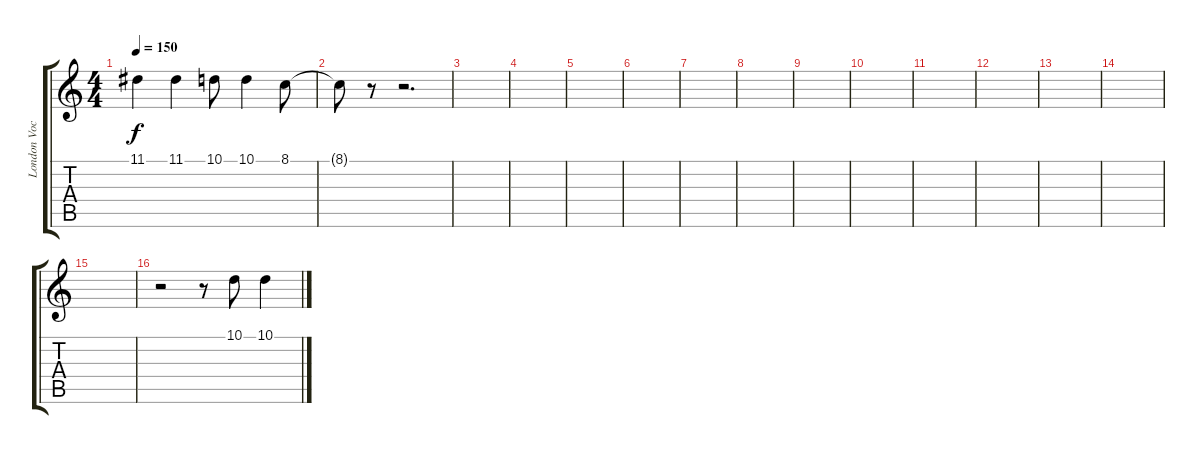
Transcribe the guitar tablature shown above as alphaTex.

\track ("London Vocals" "London Voc") {instrument flute}
\staff {score tabs}
\tuning (E4 B3 G3 D3 A2 E2) {hide}
\ts (4 4)
\tempo 150
\clef g2
\ks c
11.1.4{dy f} 11.1.4 10.1.8 10.1.4 8.1.8 |
8.1{t}.8 r.8 r.2{d} |
|
|
|
|
|
|
|
|
|
|
|
|
|
r.2 r.8 10.1.8 10.1.4
